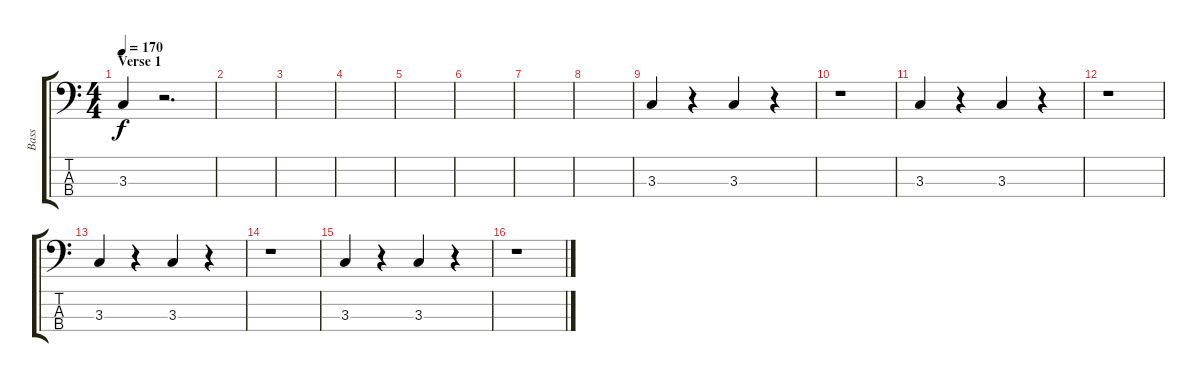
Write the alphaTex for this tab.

\track ("Bass" "Bass") {instrument electricbassfinger}
\staff {score tabs}
\tuning (G2 D2 A1 E1) {hide}
\ts (4 4)
\section ("" "Verse 1")
\tempo 170
\clef f4
\ks c
3.3.4{dy f} r.2{d} |
|
|
|
|
|
|
|
3.3.4 r.4 3.3.4 r.4 |
r.1 |
3.3.4 r.4 3.3.4 r.4 |
r.1 |
3.3.4 r.4 3.3.4 r.4 |
r.1 |
3.3.4 r.4 3.3.4 r.4 |
r.1
